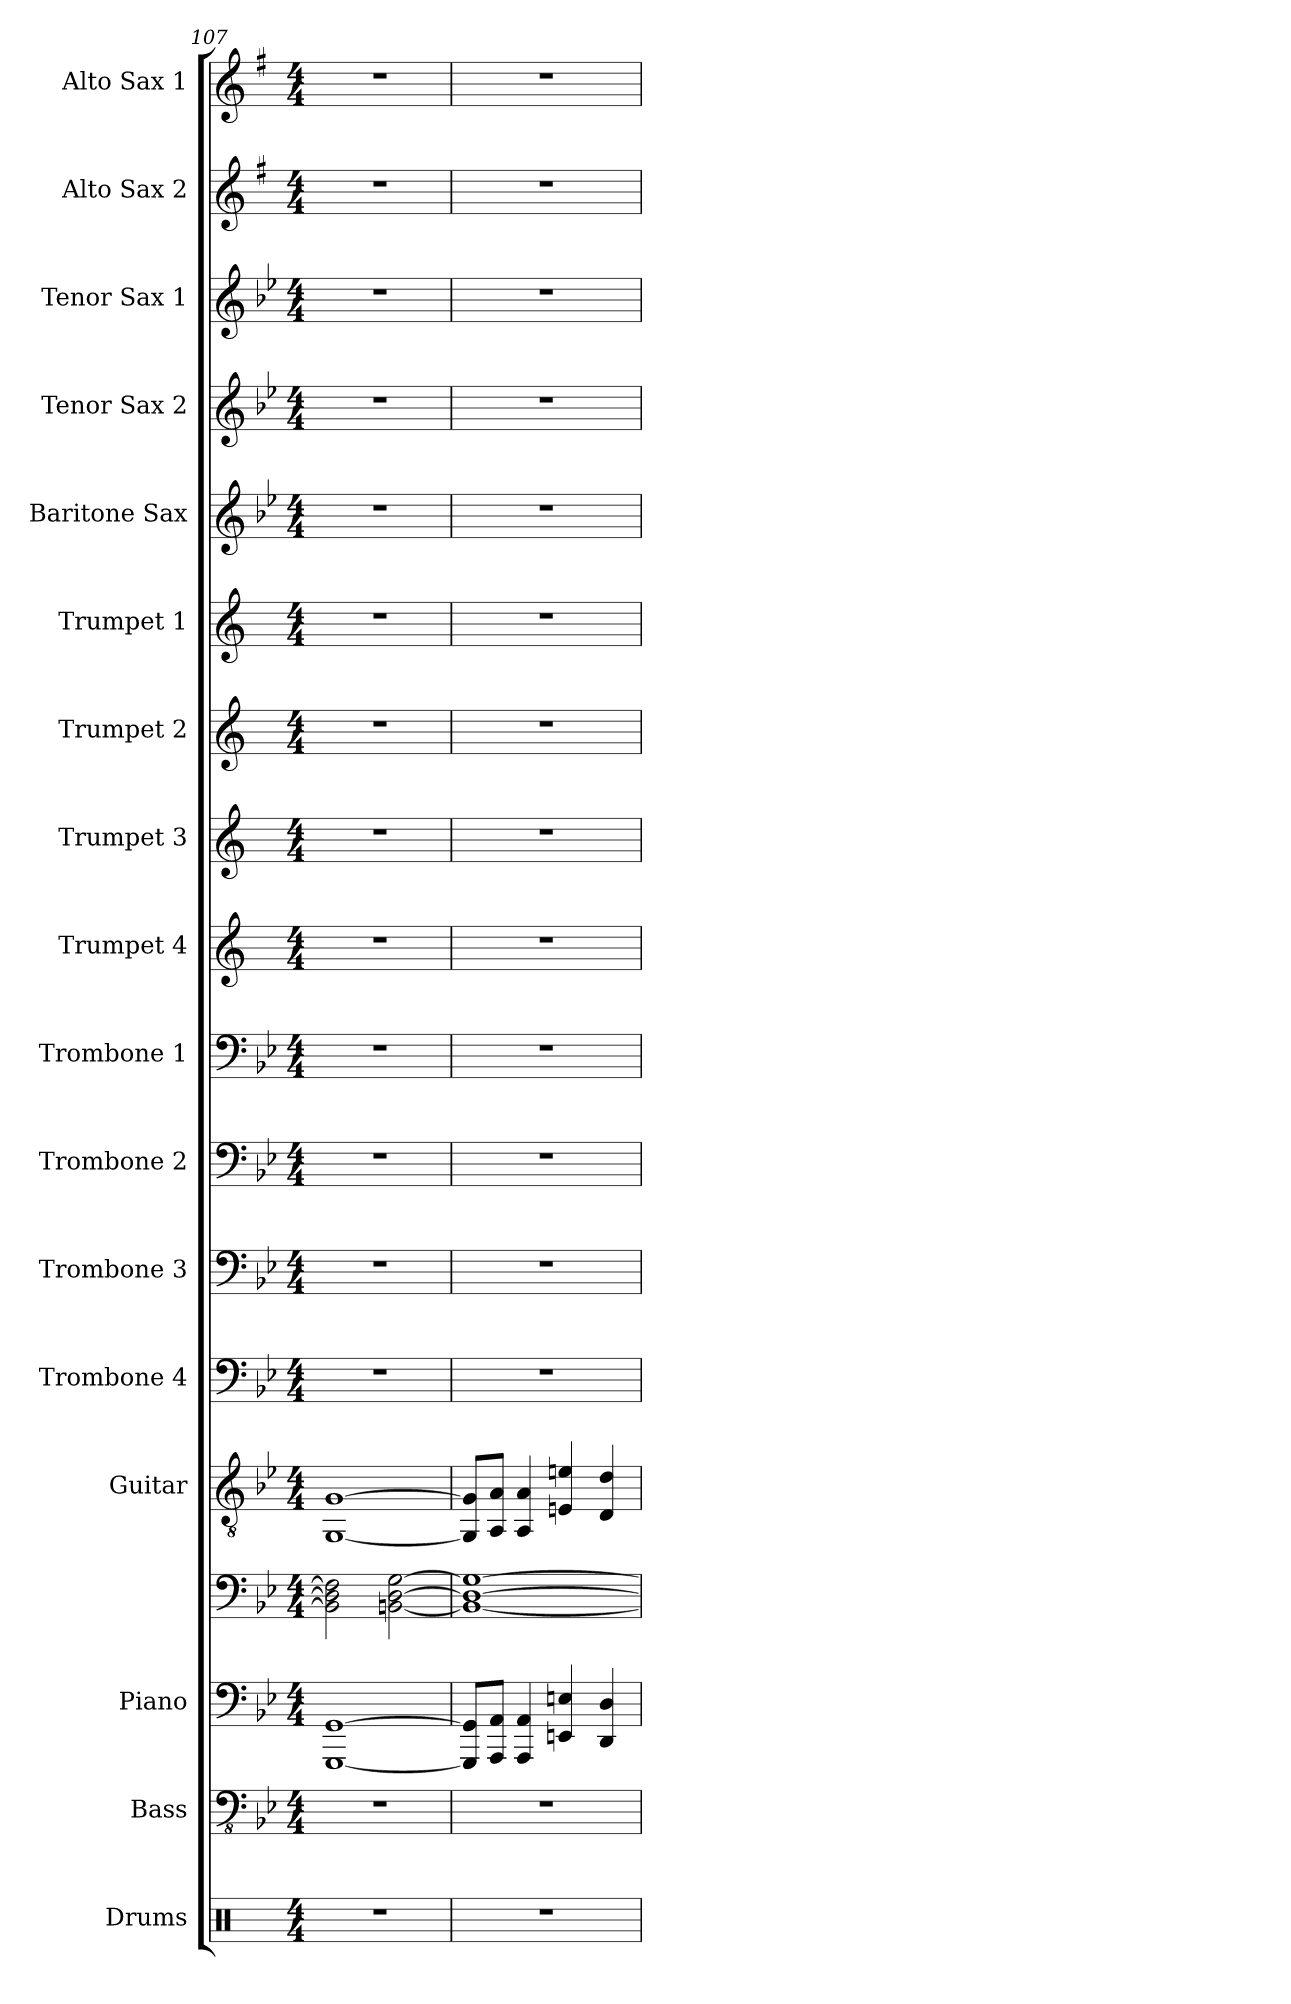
**kern	**kern	**kern	**kern	**kern	**kern	**kern	**kern	**kern	**kern	**kern	**kern	**kern	**kern	**kern	**kern	**kern	**kern
*part17	*part16	*part15	*part15	*part14	*part13	*part12	*part11	*part10	*part9	*part8	*part7	*part6	*part5	*part4	*part3	*part2	*part1
*staff18	*staff17	*staff16	*staff15	*staff14	*staff13	*staff12	*staff11	*staff10	*staff9	*staff8	*staff7	*staff6	*staff5	*staff4	*staff3	*staff2	*staff1
*I"Drums	*I"Bass	*I"Piano	*	*I"Guitar	*I"Trombone 4	*I"Trombone 3	*I"Trombone 2	*I"Trombone 1	*I"Trumpet 4	*I"Trumpet 3	*I"Trumpet 2	*I"Trumpet 1	*I"Baritone Sax	*I"Tenor Sax 2	*I"Tenor Sax 1	*I"Alto Sax 2	*I"Alto Sax 1
*I'Drums	*I'Bass	*I'Piano	*	*I'Gtr.	*I'Tbn. 4	*I'Tbn. 3	*I'Tbn. 2	*I'Tbn. 1	*I'Tpt. 4	*I'Tpt. 3	*I'Tpt. 2	*I'Tpt. 1	*I'Bari	*I'Tenor 2	*I'Tenor 1	*I'Alto 2	*I'Alto 1
*clefX	*clefFv4	*clefF4	*clefF4	*clefGv2	*clefF4	*clefF4	*clefF4	*clefF4	*clefG2	*clefG2	*clefG2	*clefG2	*clefG2	*clefG2	*clefG2	*clefG2	*clefG2
*	*	*	*	*	*	*	*	*	*ITrd1c2	*ITrd1c2	*ITrd1c2	*ITrd1c2	*ITrd12c21	*ITrd8c14	*ITrd8c14	*ITrd5c9	*ITrd5c9
*k[]	*k[b-e-]	*k[b-e-]	*k[b-e-]	*k[b-e-]	*k[b-e-]	*k[b-e-]	*k[b-e-]	*k[b-e-]	*k[b-e-]	*k[b-e-]	*k[b-e-]	*k[b-e-]	*k[b-e-]	*k[b-e-]	*k[b-e-]	*k[b-e-]	*k[b-e-]
*M4/4	*M4/4	*M4/4	*M4/4	*M4/4	*M4/4	*M4/4	*M4/4	*M4/4	*M4/4	*M4/4	*M4/4	*M4/4	*M4/4	*M4/4	*M4/4	*M4/4	*M4/4
=107	=107	=107	=107	=107	=107	=107	=107	=107	=107	=107	=107	=107	=107	=107	=107	=107	=107
1r	1r	[1GGG [1GG	2BB\] 2D\] 2F#\]	[1GG [1G	1r	1r	1r	1r	1r	1r	1r	1r	1r	1r	1r	1r	1r
.	.	.	[2BBn\ [2D\ [2G\	.	.	.	.	.	.	.	.	.	.	.	.	.	.
=108	=108	=108	=108	=108	=108	=108	=108	=108	=108	=108	=108	=108	=108	=108	=108	=108	=108
1r	1r	8GGG/] 8GG/]L	1BB_ 1D_ 1G_	8GG/] 8G/]L	1r	1r	1r	1r	1r	1r	1r	1r	1r	1r	1r	1r	1r
.	.	8AAA/ 8AA/J	.	8AA/ 8A/J	.	.	.	.	.	.	.	.	.	.	.	.	.
.	.	4AAA/ 4AA/	.	4AA/ 4A/	.	.	.	.	.	.	.	.	.	.	.	.	.
.	.	4EEn/ 4En/	.	4En/ 4en/	.	.	.	.	.	.	.	.	.	.	.	.	.
.	.	4DD/ 4D/	.	4D/ 4d/	.	.	.	.	.	.	.	.	.	.	.	.	.
=	=	=	=	=	=	=	=	=	=	=	=	=	=	=	=	=	=
*-	*-	*-	*-	*-	*-	*-	*-	*-	*-	*-	*-	*-	*-	*-	*-	*-	*-
